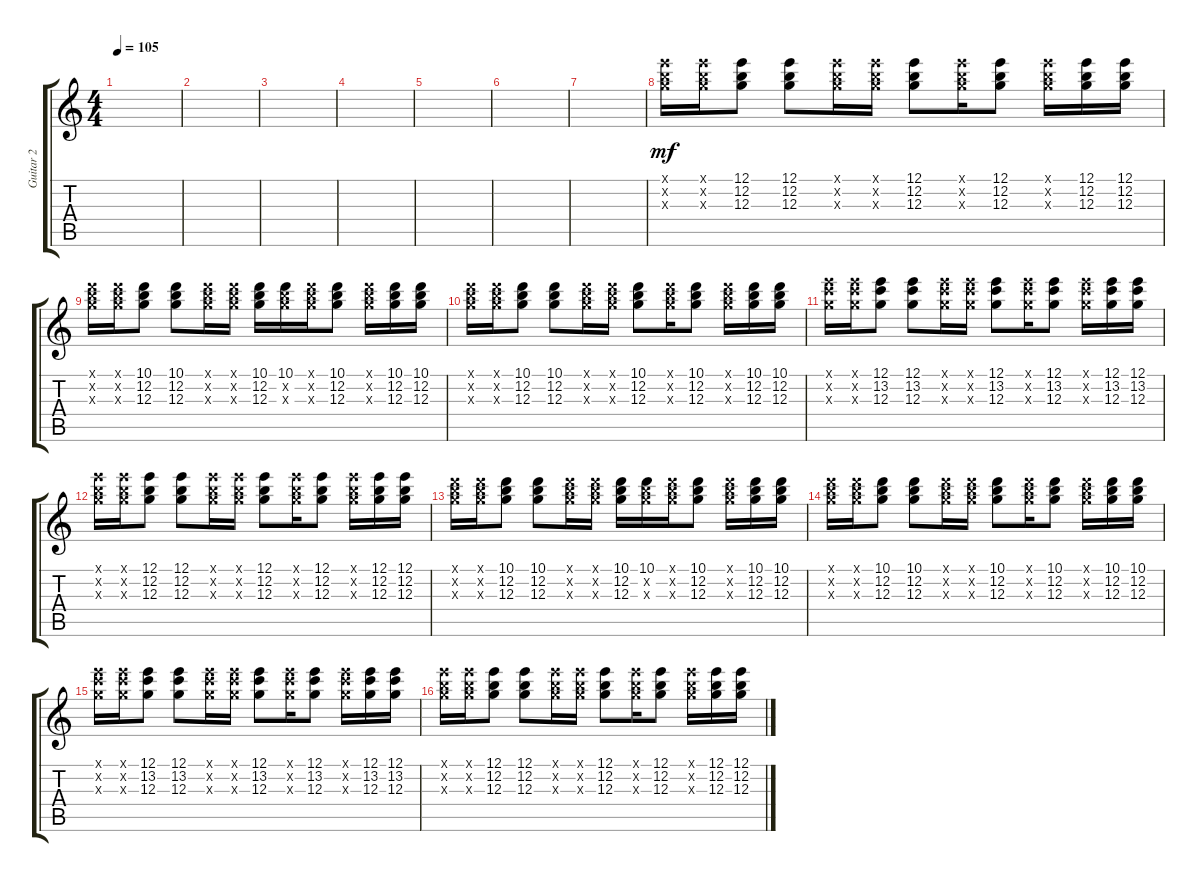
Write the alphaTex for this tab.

\track ("Guitar 2" "Guitar 2") {instrument overdrivenguitar}
\staff {score tabs}
\tuning (E4 B3 G3 D3 A2 E2) {hide}
\ts (4 4)
\tempo 105
\clef g2
\ks c
|
|
|
|
|
|
|
(12.1{x} 12.2{x} 12.3{x}).16{dy mf} (12.1{x} 12.2{x} 12.3{x}).16 (12.1 12.2 12.3).8 (12.1 12.2 12.3).8 (12.1{x} 12.2{x} 12.3{x}).16 (12.1{x} 12.2{x} 12.3{x}).16 (12.1 12.2 12.3).8 (12.1{x} 12.2{x} 12.3{x}).16 (12.1 12.2 12.3).8 (12.1{x} 12.2{x} 12.3{x}).16 (12.1 12.2 12.3).16 (12.1 12.2 12.3).16 |
(10.1{x} 12.2{x} 12.3{x}).16 (10.1{x} 12.2{x} 12.3{x}).16 (10.1 12.2 12.3).8 (10.1 12.2 12.3).8 (10.1{x} 12.2{x} 12.3{x}).16 (10.1{x} 12.2{x} 12.3{x}).16 (10.1 12.2 12.3).16 (10.1 12.2{x} 12.3{x}).16 (10.1{x} 12.2{x} 12.3{x}).16 (10.1 12.2 12.3).8 (10.1{x} 12.2{x} 12.3{x}).16 (10.1 12.2 12.3).16 (10.1 12.2 12.3).16 |
(10.1{x} 12.2{x} 12.3{x}).16 (10.1{x} 12.2{x} 12.3{x}).16 (10.1 12.2 12.3).8 (10.1 12.2 12.3).8 (10.1{x} 12.2{x} 12.3{x}).16 (10.1{x} 12.2{x} 12.3{x}).16 (10.1 12.2 12.3).8 (10.1{x} 12.2{x} 12.3{x}).16 (10.1 12.2 12.3).8 (10.1{x} 12.2{x} 12.3{x}).16 (10.1 12.2 12.3).16 (10.1 12.2 12.3).16 |
(12.1{x} 13.2{x} 12.3{x}).16 (12.1{x} 13.2{x} 12.3{x}).16 (12.1 13.2 12.3).8 (12.1 13.2 12.3).8 (12.1{x} 13.2{x} 12.3{x}).16 (12.1{x} 13.2{x} 12.3{x}).16 (12.1 13.2 12.3).8 (12.1{x} 13.2{x} 12.3{x}).16 (12.1 13.2 12.3).8 (12.1{x} 13.2{x} 12.3{x}).16 (12.1 13.2 12.3).16 (12.1 13.2 12.3).16 |
(12.1{x} 12.2{x} 12.3{x}).16 (12.1{x} 12.2{x} 12.3{x}).16 (12.1 12.2 12.3).8 (12.1 12.2 12.3).8 (12.1{x} 12.2{x} 12.3{x}).16 (12.1{x} 12.2{x} 12.3{x}).16 (12.1 12.2 12.3).8 (12.1{x} 12.2{x} 12.3{x}).16 (12.1 12.2 12.3).8 (12.1{x} 12.2{x} 12.3{x}).16 (12.1 12.2 12.3).16 (12.1 12.2 12.3).16 |
(10.1{x} 12.2{x} 12.3{x}).16 (10.1{x} 12.2{x} 12.3{x}).16 (10.1 12.2 12.3).8 (10.1 12.2 12.3).8 (10.1{x} 12.2{x} 12.3{x}).16 (10.1{x} 12.2{x} 12.3{x}).16 (10.1 12.2 12.3).16 (10.1 12.2{x} 12.3{x}).16 (10.1{x} 12.2{x} 12.3{x}).16 (10.1 12.2 12.3).8 (10.1{x} 12.2{x} 12.3{x}).16 (10.1 12.2 12.3).16 (10.1 12.2 12.3).16 |
(10.1{x} 12.2{x} 12.3{x}).16 (10.1{x} 12.2{x} 12.3{x}).16 (10.1 12.2 12.3).8 (10.1 12.2 12.3).8 (10.1{x} 12.2{x} 12.3{x}).16 (10.1{x} 12.2{x} 12.3{x}).16 (10.1 12.2 12.3).8 (10.1{x} 12.2{x} 12.3{x}).16 (10.1 12.2 12.3).8 (10.1{x} 12.2{x} 12.3{x}).16 (10.1 12.2 12.3).16 (10.1 12.2 12.3).16 |
(12.1{x} 13.2{x} 12.3{x}).16 (12.1{x} 13.2{x} 12.3{x}).16 (12.1 13.2 12.3).8 (12.1 13.2 12.3).8 (12.1{x} 13.2{x} 12.3{x}).16 (12.1{x} 13.2{x} 12.3{x}).16 (12.1 13.2 12.3).8 (12.1{x} 13.2{x} 12.3{x}).16 (12.1 13.2 12.3).8 (12.1{x} 13.2{x} 12.3{x}).16 (12.1 13.2 12.3).16 (12.1 13.2 12.3).16 |
(12.1{x} 12.2{x} 12.3{x}).16 (12.1{x} 12.2{x} 12.3{x}).16 (12.1 12.2 12.3).8 (12.1 12.2 12.3).8 (12.1{x} 12.2{x} 12.3{x}).16 (12.1{x} 12.2{x} 12.3{x}).16 (12.1 12.2 12.3).8 (12.1{x} 12.2{x} 12.3{x}).16 (12.1 12.2 12.3).8 (12.1{x} 12.2{x} 12.3{x}).16 (12.1 12.2 12.3).16 (12.1 12.2 12.3).16
